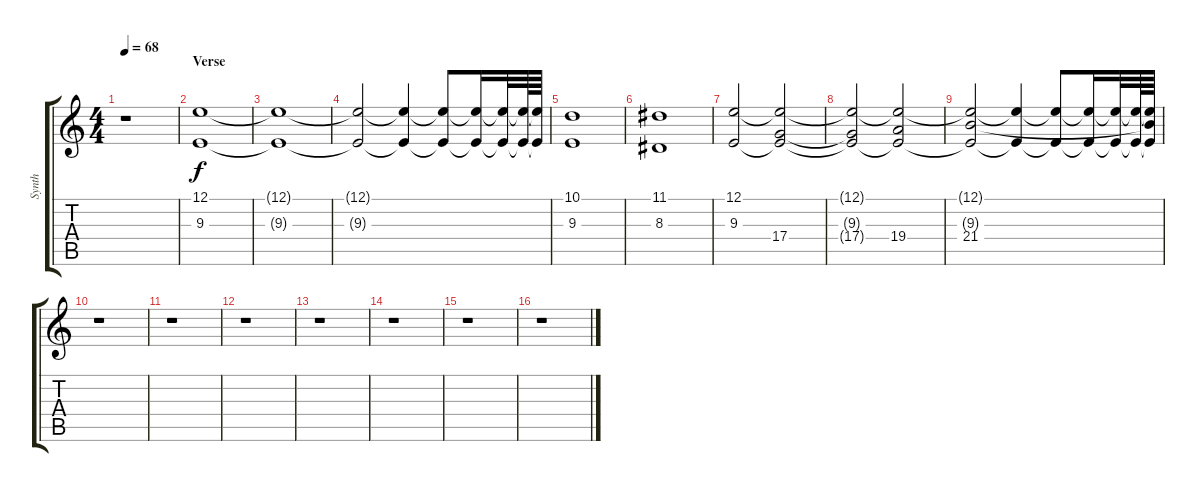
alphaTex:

\track ("Synth" "Synth") {instrument recorder}
\staff {score tabs}
\tuning (E4 B3 G3 D3 A2 E2) {hide}
\ts (4 4)
\tempo 68
\clef g2
\ks c
r.1{dy f instrument recorder} |
\section ("" "Verse")
(12.1 9.3).1 |
(12.1{t} 9.3{t}).1 |
(12.1{t} 9.3{t}).2 (12.1{t} 9.3{t}).4 (12.1{t} 9.3{t}).8 (12.1{t} 9.3{t}).16 (12.1{t} 9.3{t}).32 (12.1{t} 9.3{t}).64 (12.1{t} 9.3{t}).64 |
(10.1 9.3).1 |
(11.1 8.3).1 |
(12.1 9.3).2 (12.1{t} 9.3{t} 17.4).2 |
(12.1{t} 9.3{t} 17.4{t}).2 (12.1{t} 9.3{t} 19.4).2 |
(12.1{t} 9.3{t} 21.4).2 (12.1{t} 9.3{t}).4 (12.1{t} 9.3{t}).8 (12.1{t} 9.3{t}).16 (12.1{t} 9.3{t}).32 (12.1{t} 9.3{t}).64 (12.1{t} 9.3{t} 21.4{t}).64 |
r.1 |
r.1 |
r.1 |
r.1 |
r.1 |
r.1 |
r.1
